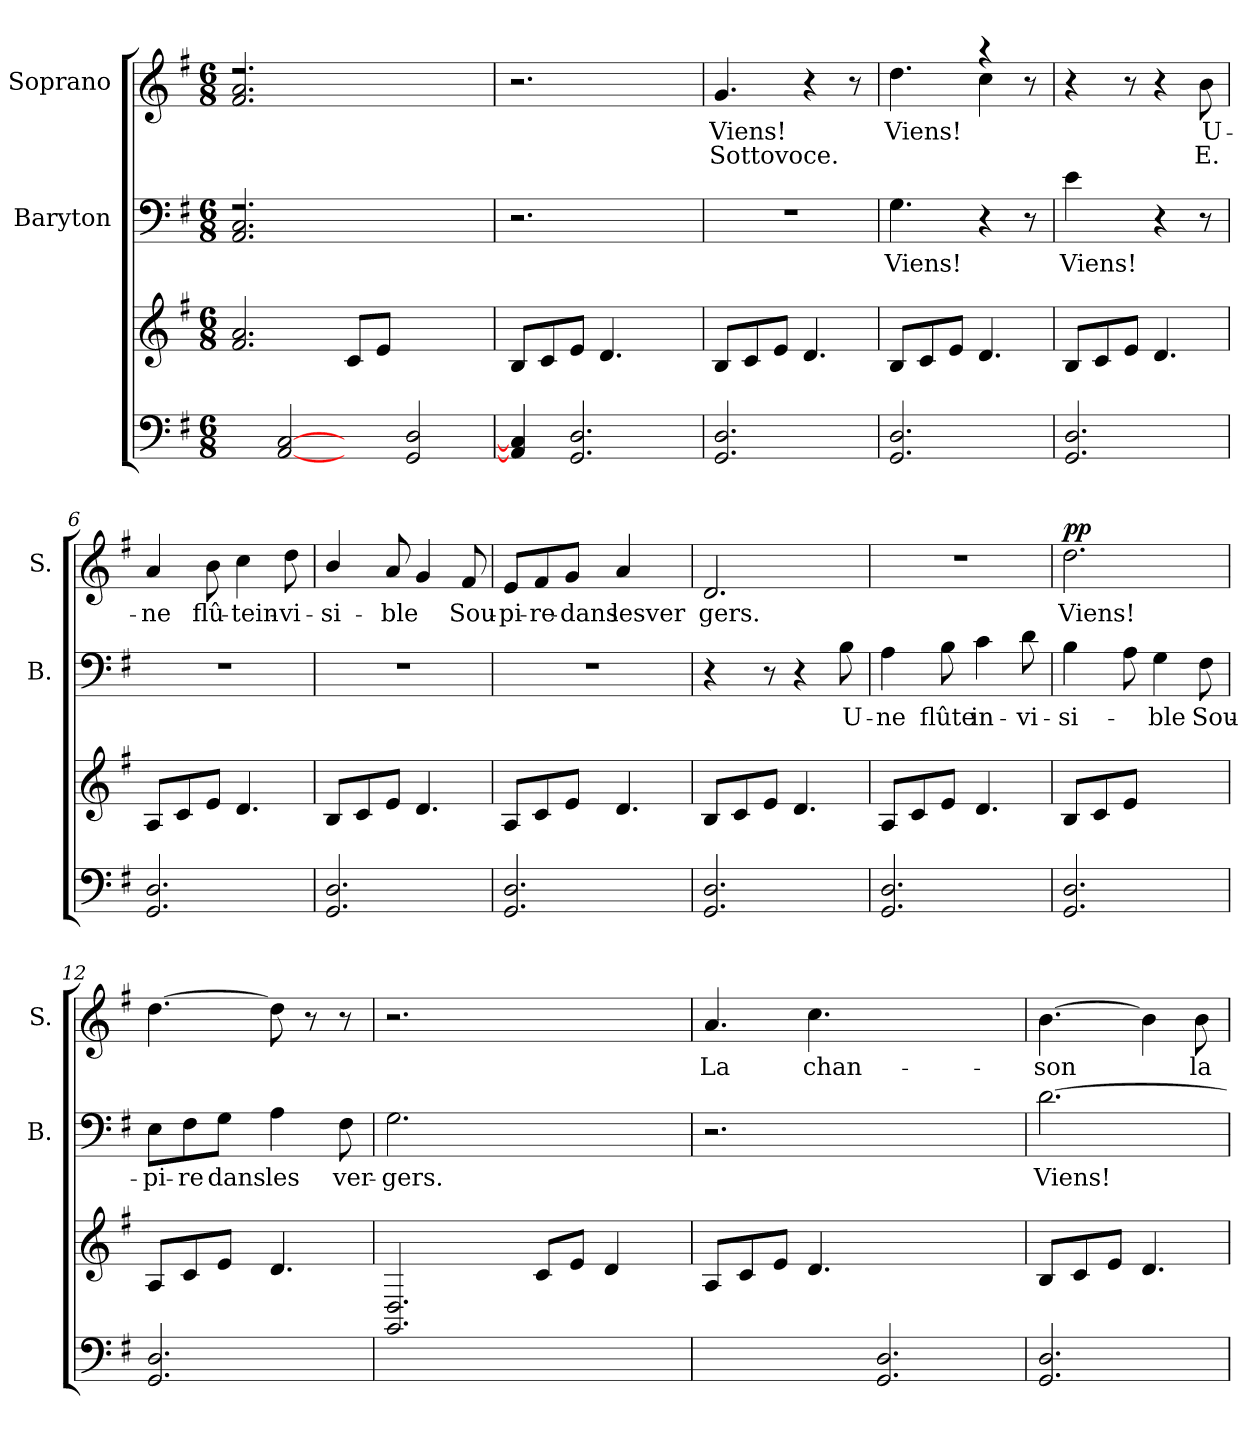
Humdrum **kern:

**kern	**kern	**kern	**text	**kern	**text	**text	**dynam
*part3	*part3	*part2	*part2	*part1	*part1	*part1	*part1
*staff4	*staff3	*staff2	*staff2	*staff1	*staff1	*staff1	*staff1
*	*	*I"Baryton	*	*I"Soprano	*	*	*
*	*	*I'B.	*	*I'S.	*	*	*
*clefF4	*clefG2	*clefF4	*	*clefG2	*	*	*
*k[f#]	*k[f#]	*k[f#]	*	*k[f#]	*	*	*
*M6/8	*M6/8	*M6/8	*	*M6/8	*	*	*
=1	=1	=1	=1	=1	=1	=1	=1
*	*	*^	*	*^	*	*	*
4ryy	2.f#i/ 2.ai/	2.r	2.AAj/ 2.Cj/	.	2.r	2.f#j/ 2.aj/	.	.	.
[2AAj/ [2Cj/	.	.	.	.	.	.	.	.	.
4ryy	8cZ/L	1ryy	1ryy	.	1ryy	1ryy	.	.	.
.	8eZ/J	.	.	.	.	.	.	.	.
!LO:N:vis=2	!	!	!	!	!	!	!	!	!
2.DV/ 2.GGV/	2.ryy	.	.	.	.	.	.	.	.
*	*	*v	*v	*	*	*	*	*	*
*	*	*	*	*v	*v	*	*	*
=2	=2	=2	=2	=2	=2	=2	=2
4AAj]/ 4Cj]/	8Bi/L	2.r	.	2.r	.	.	.
.	8ci/	.	.	.	.	.	.
2.Dj/ 2.GGj/	8ei/J	.	.	.	.	.	.
.	4.di/	.	.	.	.	.	.
.	4ryy	4ryy	.	4ryy	.	.	.
=3	=3	=3	=3	=3	=3	=3	=3
2.Dj/ 2.GGj/	8Bi/L	2.r	.	4.gi/	Viens!	Sottovoce.	.
.	8ci/	.	.	.	.	.	.
.	8ei/J	.	.	.	.	.	.
.	4.di/	.	.	4r	.	.	.
.	.	.	.	8r	.	.	.
=4	=4	=4	=4	=4	=4	=4	=4
*	*	*	*	*^	*	*	*
2.Dj/ 2.GGj/	8Bi/L	4.Gi\	Viens!	4.ddi\	8ryy	Viens!	.	.
.	8ci/	.	.	.	8ryy	.	.	.
.	8ei/J	.	.	.	8ryy	.	.	.
.	4.di/	4r	.	4r	4ccj\	.	.	.
.	.	8r	.	8r	8ryy	.	.	.
*	*	*	*	*v	*v	*	*	*
=5	=5	=5	=5	=5	=5	=5	=5
2.Dj/ 2.GGj/	8Bi/L	4ei\	Viens!	4r	.	.	.
.	8ci/	.	.	.	.	.	.
.	8ei/J	8ryy	.	8r	.	.	.
.	4.di/	4r	.	4r	.	.	.
.	.	8r	.	8bi\	U-	E.	.
!!LO:LB:g=z
=6	=6	=6	=6	=6	=6	=6	=6
2.Dj/ 2.GGj/	8Ai/L	2.r	.	4ai/	ne	.	.
.	8ci/	.	.	.	.	.	.
.	8ei/J	.	.	8bi\	flû-	.	.
.	4.di/	.	.	4cci\	tein-	.	.
.	.	.	.	8ddi\	vi-	.	.
=7	=7	=7	=7	=7	=7	=7	=7
2.Dj/ 2.GGj/	8Bi/L	2.r	.	4bi/	si-	.	.
.	8ci/	.	.	.	.	.	.
.	8ei/J	.	.	8ai/	ble	.	.
.	4.di/	.	.	4gi/	.	.	.
.	.	.	.	8f#i/	Sou-	.	.
=8	=8	=8	=8	=8	=8	=8	=8
2.Dj/ 2.GGj/	8Ai/L	2.r	.	8ei/L	pi-	.	.
.	8ci/	.	.	8f#i/	re-	.	.
.	8ei/J	.	.	8gi/J	dans	.	.
.	4.di/	.	.	4ai/	lesver	.	.
.	.	.	.	8ryy	.	.	.
=9	=9	=9	=9	=9	=9	=9	=9
2.Dj/ 2.GGj/	8Bi/L	4r	.	2.di/	gers.	.	.
.	8ci/	.	.	.	.	.	.
.	8ei/J	8r	.	.	.	.	.
.	4.di/	4r	.	.	.	.	.
.	.	8Bi\	U-	.	.	.	.
=10	=10	=10	=10	=10	=10	=10	=10
2.Dj/ 2.GGj/	8Ai/L	4Ai\	ne	2.r	.	.	.
.	8ci/	.	.	.	.	.	.
.	8ei/J	8Bi\	flûte	.	.	.	.
.	4.di/	4ci\	in-	.	.	.	.
.	.	8di\	vi-	.	.	.	.
=11	=11	=11	=11	=11	=11	=11	=11
!	!	!	!	!	!	!	!LO:DY:a
2.Dj/ 2.GGj/	8Bi/L	4Bi\	si-	2.ddi\	Viens!	.	pp
.	8ci/	.	.	.	.	.	.
.	8ei/J	8Ai\	.	.	.	.	.
.	4.ryy	4Gi\	ble	.	.	.	.
.	.	8F#i\	Sou-	.	.	.	.
!!LO:LB:g=z
=12	=12	=12	=12	=12	=12	=12	=12
2.Dj/ 2.GGj/	8Ai/L	8Ei\L	pi-	[4.ddi\	.	.	.
.	8ci/	8F#i\	re	.	.	.	.
.	8ei/J	8Gi\J	dans	.	.	.	.
.	4.di/	4Ai\	les	8ddi\]	.	.	.
.	.	.	.	8r	.	.	.
.	.	8F#i\	ver-	8r	.	.	.
=13	=13	=13	=13	=13	=13	=13	=13
2ryy	2.Di/ 2.GGi/	2.Gi\	gers.	2.r	.	.	.
8ryy	.	.	.	.	.	.	.
8ryy	.	.	.	.	.	.	.
2ryy	8cZ/L	2ryy	.	2ryy	.	.	.
.	8eZ/J	.	.	.	.	.	.
!	!LO:N:vis=4	!	!	!	!	!	!
.	4.dZ/	.	.	.	.	.	.
8ryy	.	8ryy	.	8ryy	.	.	.
=14	=14	=14	=14	=14	=14	=14	=14
2ryy	8Ai/L	2.r	.	4.ai/	La	.	.
.	8ci/	.	.	.	.	.	.
.	8ei/J	.	.	.	.	.	.
.	4.di/	.	.	4.cci\	chan-	.	.
8ryy	.	.	.	.	.	.	.
2.Dj/ 2.GGj/	.	.	.	.	.	.	.
.	2ryy	2ryy	.	2ryy	.	.	.
.	8ryy	8ryy	.	8ryy	.	.	.
=15	=15	=15	=15	=15	=15	=15	=15
2.Dj/ 2.GGj/	8Bi/L	[2.di\	Viens!	[4.bi\	son	.	.
.	8ci/	.	.	.	.	.	.
.	8ei/J	.	.	.	.	.	.
.	4.di/	.	.	4bi\]	.	.	.
.	.	.	.	8bi\	la	.	.
=	=	=	=	=	=	=	=
*-	*-	*-	*-	*-	*-	*-	*-
